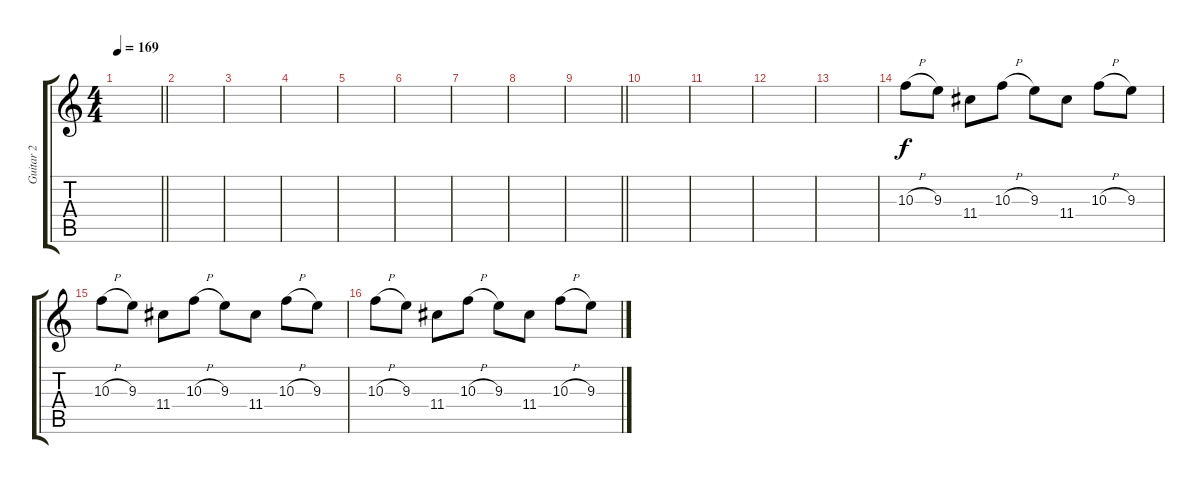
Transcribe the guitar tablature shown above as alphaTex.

\track ("Guitar 2" "Guitar 2") {instrument distortionguitar}
\staff {score tabs}
\tuning (E4 B3 G3 D3 A2 D2) {hide}
\ts (4 4)
\tempo 169
\clef g2
\barLineRight lightlight
\ks c
|
|
|
|
|
|
|
|
\barLineRight lightlight
|
|
|
|
|
10.3{h}.8{volume 0} 9.3.8 11.4.8{volume 16} 10.3{h}.8 9.3.8 11.4.8 10.3{h}.8 9.3.8 |
10.3{h}.8 9.3.8 11.4.8 10.3{h}.8 9.3.8 11.4.8 10.3{h}.8 9.3.8 |
10.3{h}.8 9.3.8 11.4.8 10.3{h}.8 9.3.8 11.4.8 10.3{h}.8 9.3.8
